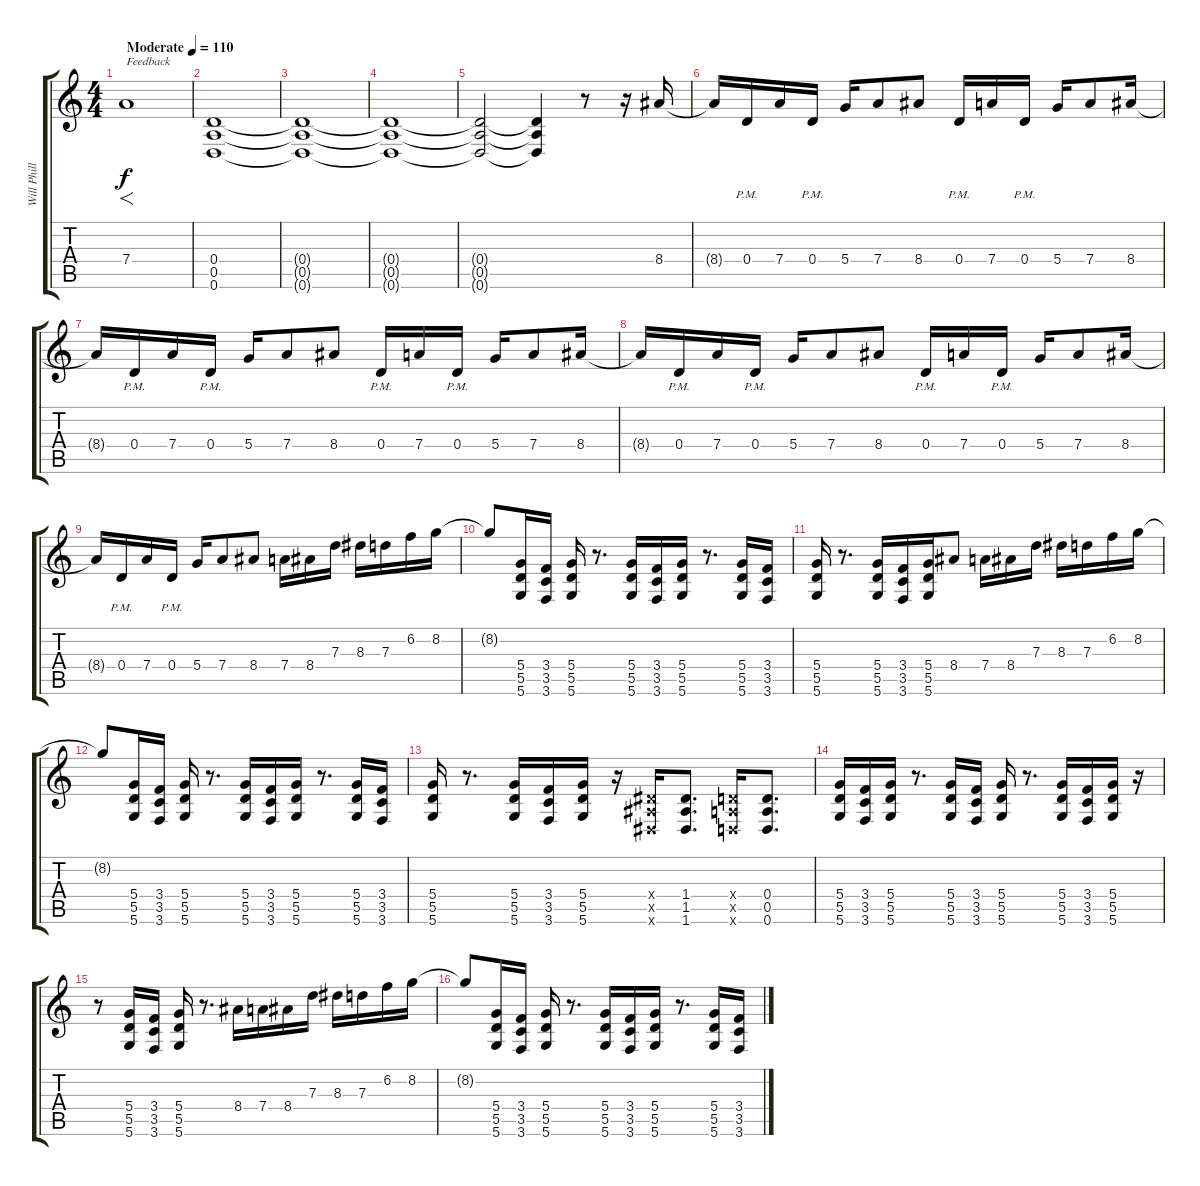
\track ("Will Phillipson" "Will Phill") {instrument overdrivenguitar}
\staff {score tabs}
\tuning (E4 B3 G3 D3 A2 D2) {hide}
\ts (4 4)
\tempo (110 "Moderate")
\clef g2
\ks c
7.4.1{f txt "Feedback" dy f instrument overdrivenguitar} |
(0.4 0.5 0.6).1 |
(0.4{t} 0.5{t} 0.6{t}).1 |
(0.4{t} 0.5{t} 0.6{t}).1 |
(0.4{t} 0.5{t} 0.6{t}).2 (0.4{t} 0.5{t} 0.6{t}).4 r.8 r.16 8.4.16 |
8.4{t}.16 0.4{pm}.16 7.4.16 0.4{pm}.16 5.4.16 7.4.8 8.4.8 0.4{pm}.16 7.4.16 0.4{pm}.16 5.4.16 7.4.8 8.4.16 |
8.4{t}.16 0.4{pm}.16 7.4.16 0.4{pm}.16 5.4.16 7.4.8 8.4.8 0.4{pm}.16 7.4.16 0.4{pm}.16 5.4.16 7.4.8 8.4.16 |
8.4{t}.16 0.4{pm}.16 7.4.16 0.4{pm}.16 5.4.16 7.4.8 8.4.8 0.4{pm}.16 7.4.16 0.4{pm}.16 5.4.16 7.4.8 8.4.16 |
8.4{t}.16 0.4{pm}.16 7.4.16 0.4{pm}.16 5.4.16 7.4.8 8.4.8 7.4.16 8.4.16 7.3.16 8.3.16 7.3.16 6.2.16 8.2.16 |
8.2{t}.8 (5.4 5.5 5.6).16 (3.4 3.5 3.6).16 (5.4 5.5 5.6).16 r.8{d} (5.4 5.5 5.6).16 (3.4 3.5 3.6).16 (5.4 5.5 5.6).16 r.8{d} (5.4 5.5 5.6).16 (3.4 3.5 3.6).16 |
(5.4 5.5 5.6).16 r.8{d} (5.4 5.5 5.6).16 (3.4 3.5 3.6).16 (5.4 5.5 5.6).16 8.4.8 7.4.16 8.4.16 7.3.16 8.3.16 7.3.16 6.2.16 8.2.16 |
8.2{t}.8 (5.4 5.5 5.6).16 (3.4 3.5 3.6).16 (5.4 5.5 5.6).16 r.8{d} (5.4 5.5 5.6).16 (3.4 3.5 3.6).16 (5.4 5.5 5.6).16 r.8{d} (5.4 5.5 5.6).16 (3.4 3.5 3.6).16 |
(5.4 5.5 5.6).16 r.8{d} (5.4 5.5 5.6).16 (3.4 3.5 3.6).16 (5.4 5.5 5.6).16 r.16 (1.4{x} 1.5{x} 1.6{x}).16 (1.4 1.5 1.6).8{d} (0.4{x} 0.5{x} 0.6{x}).16 (0.4 0.5 0.6).8{d} |
(5.4 5.5 5.6).16 (3.4 3.5 3.6).16 (5.4 5.5 5.6).16 r.8{d} (5.4 5.5 5.6).16 (3.4 3.5 3.6).16 (5.4 5.5 5.6).16 r.8{d} (5.4 5.5 5.6).16 (3.4 3.5 3.6).16 (5.4 5.5 5.6).16 r.16 |
r.8 (5.4 5.5 5.6).16 (3.4 3.5 3.6).16 (5.4 5.5 5.6).16 r.8{d} 8.4.16 7.4.16 8.4.16 7.3.16 8.3.16 7.3.16 6.2.16 8.2.16 |
8.2{t}.8 (5.4 5.5 5.6).16 (3.4 3.5 3.6).16 (5.4 5.5 5.6).16 r.8{d} (5.4 5.5 5.6).16 (3.4 3.5 3.6).16 (5.4 5.5 5.6).16 r.8{d} (5.4 5.5 5.6).16 (3.4 3.5 3.6).16
